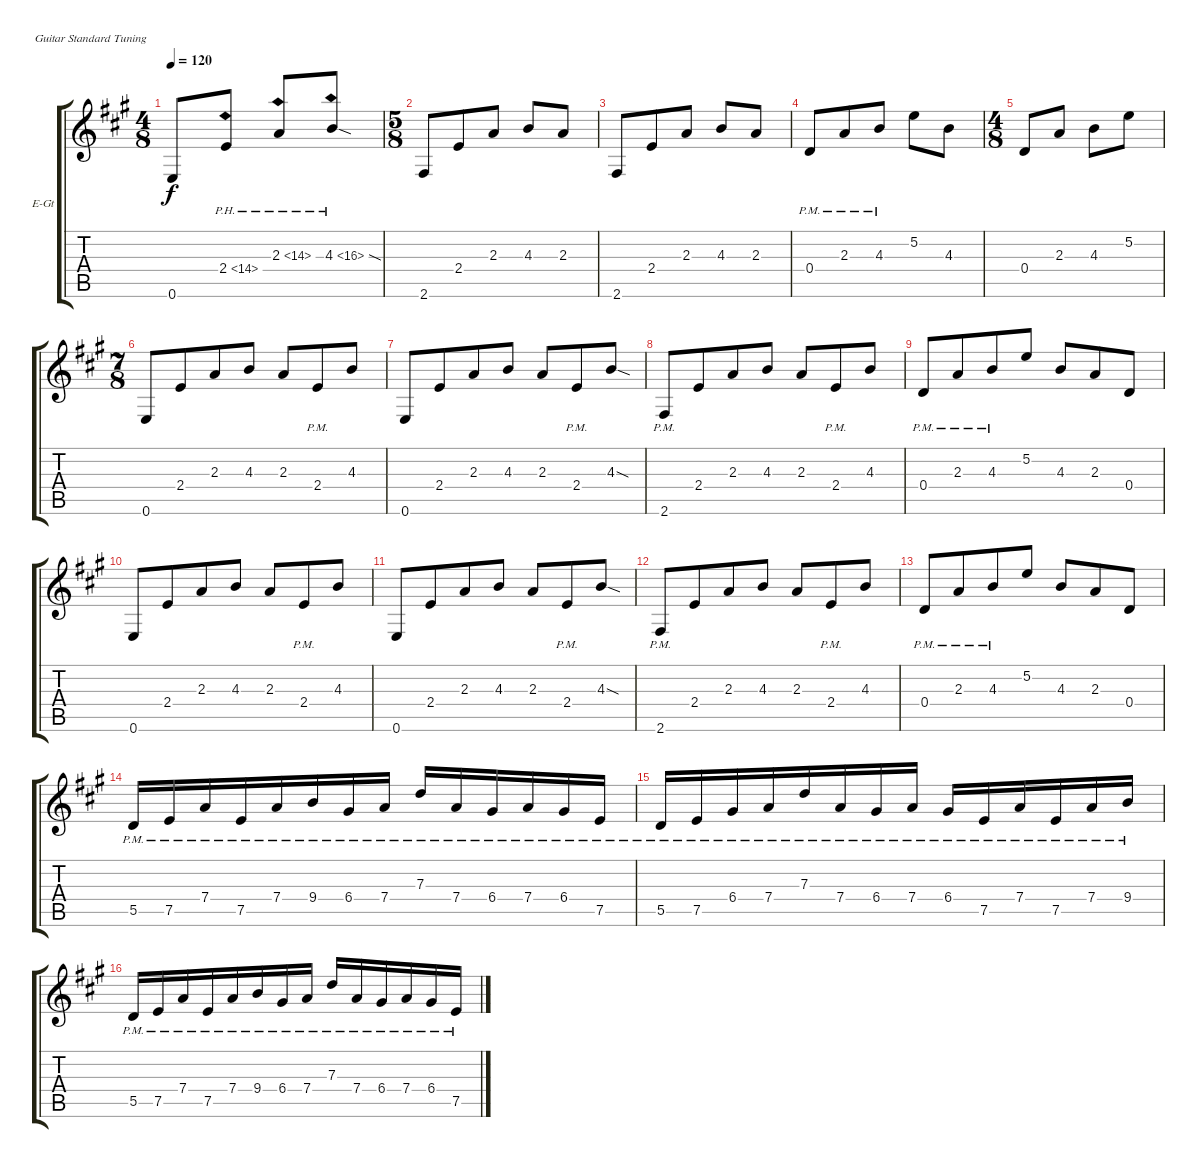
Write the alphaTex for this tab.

\defaultSystemsLayout 4
\bracketExtendMode groupsimilarinstruments
\firstSystemTrackNameOrientation horizontal
\otherSystemsTrackNameOrientation horizontal
\track ("Rhythm Guitar" "E-Gt") {instrument distortionguitar}
\staff {score tabs}
\tuning (E4 B3 G3 D3 A2 E2)
\ts (4 8)
\tempo 120
\clef g2
\ks f#minor
0.6.8{dy f} 2.4{ph 12}.8 2.3{ph 12}.8 4.3{ph 12 sod}.8 |
\ts (5 8)
2.6.8 2.4.8 2.3.8 4.3.8 2.3.8 |
2.6.8 2.4.8 2.3.8 4.3.8 2.3.8 |
0.4{pm}.8 2.3{pm}.8 4.3{pm}.8 5.2.8 4.3.8 |
\ts (4 8)
0.4.8 2.3.8 4.3.8 5.2.8 |
\ts (7 8)
0.6.8 2.4.8 2.3.8 4.3.8 2.3.8 2.4{pm}.8 4.3.8 |
0.6.8 2.4.8 2.3.8 4.3.8 2.3.8 2.4{pm}.8 4.3{sod}.8 |
2.6{pm}.8 2.4.8 2.3.8 4.3.8 2.3.8 2.4{pm}.8 4.3.8 |
0.4{pm}.8 2.3{pm}.8 4.3{pm}.8 5.2.8 4.3.8 2.3.8 0.4.8 |
0.6.8 2.4.8 2.3.8 4.3.8 2.3.8 2.4{pm}.8 4.3.8 |
0.6.8 2.4.8 2.3.8 4.3.8 2.3.8 2.4{pm}.8 4.3{sod}.8 |
2.6{pm}.8 2.4.8 2.3.8 4.3.8 2.3.8 2.4{pm}.8 4.3.8 |
0.4{pm}.8 2.3{pm}.8 4.3{pm}.8 5.2.8 4.3.8 2.3.8 0.4.8 |
5.5{pm}.16 7.5{pm}.16 7.4{pm}.16 7.5{pm}.16 7.4{pm}.16 9.4{pm}.16 6.4{pm}.16 7.4{pm}.16 7.3{pm}.16 7.4{pm}.16 6.4{pm}.16 7.4{pm}.16 6.4{pm}.16 7.5{pm}.16 |
5.5{pm}.16 7.5{pm}.16 6.4{pm}.16 7.4{pm}.16 7.3{pm}.16 7.4{pm}.16 6.4{pm}.16 7.4{pm}.16 6.4{pm}.16 7.5{pm}.16 7.4{pm}.16 7.5{pm}.16 7.4{pm}.16 9.4{pm}.16 |
5.5{pm}.16 7.5{pm}.16 7.4{pm}.16 7.5{pm}.16 7.4{pm}.16 9.4{pm}.16 6.4{pm}.16 7.4{pm}.16 7.3{pm}.16 7.4{pm}.16 6.4{pm}.16 7.4{pm}.16 6.4{pm}.16 7.5{pm}.16
